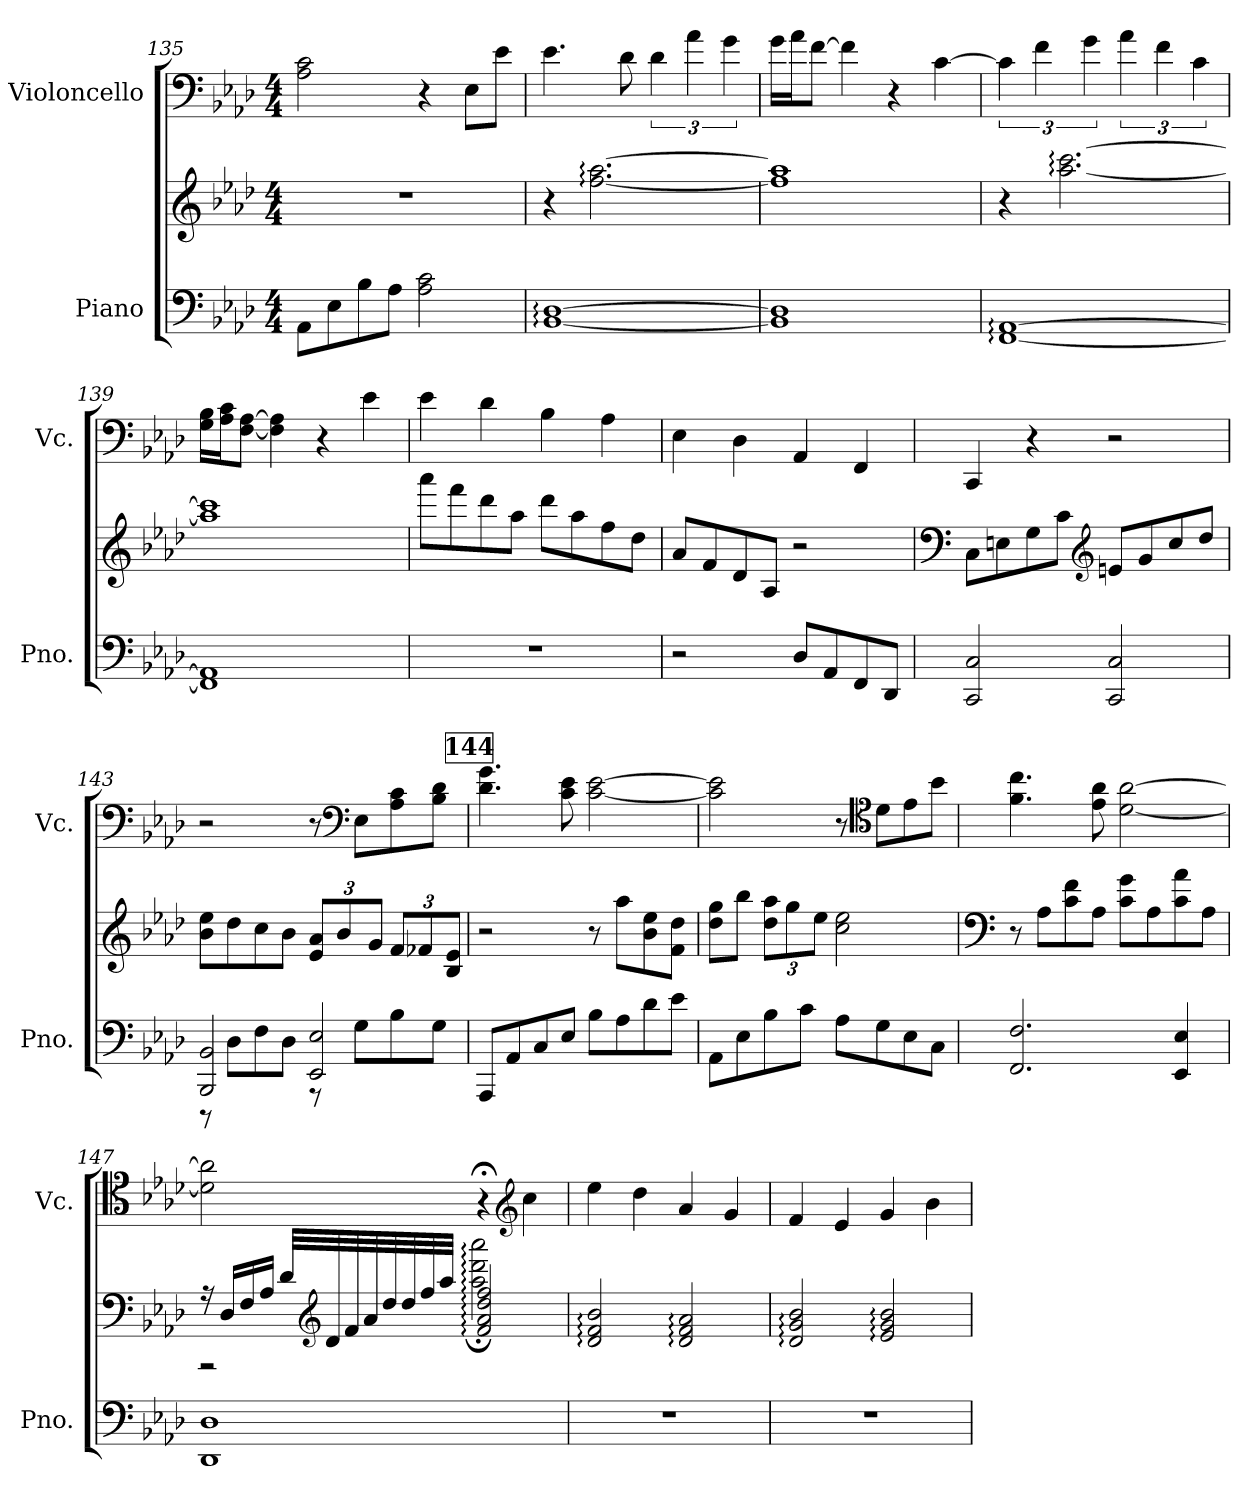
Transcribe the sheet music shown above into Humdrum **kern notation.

**kern	**kern	**kern
*part2	*part2	*part1
*staff3	*staff2	*staff1
*I"Piano	*	*I"Violoncello
*I'Pno.	*	*I'Vc.
*clefF4	*clefG2	*clefF4
*k[b-e-a-d-]	*k[b-e-a-d-]	*k[b-e-a-d-]
*M4/4	*M4/4	*M4/4
=135	=135	=135
8AA-\L	1r	2A-\ 2c\
8E-\	.	.
8B-\	.	.
8A-\J	.	.
2A-\ 2c\	.	4r
.	.	8E-\L
.	.	8e-\J
=136	=136	=136
[1BB-: [1D-:	4r	4.e-\
.	[2.ff\: [2.aa-\:	.
.	.	8d-\
.	.	6d-\
.	.	6a-\
.	.	6g\
=137	=137	=137
1BB-] 1D-]	1ff] 1aa-]	16g\LL
.	.	16a-\J
.	.	[8f\J
.	.	4f\]
.	.	4r
.	.	[4c\
=138	=138	=138
[1FF: [1AA-:	4r	6c\]
.	.	6f\
.	[2.aa-\: [2.ccc\:	.
.	.	6g\
.	.	6a-\
.	.	6f\
.	.	6c\
!!LO:LB:g=z
=139	=139	=139
1FF] 1AA-]	1aa-] 1ccc]	16G\ 16B-\LL
.	.	16A-\ 16c\J
.	.	[8F\ [8A-\J
.	.	4F\] 4A-\]
.	.	4r
.	.	4e-\
=140	=140	=140
1r	8aaa-\L	4e-\
.	8fff\	.
.	8ddd-\	4d-\
.	8aa-\J	.
.	8ddd-\L	4B-\
.	8aa-\	.
.	8ff\	4A-\
.	8dd-\J	.
=141	=141	=141
2r	8a-/L	4E-\
.	8f/	.
.	8d-/	4D-\
.	8A-/J	.
8D-/L	2r	4AA-/
8AA-/	.	.
8FF/	.	4FF/
8DD-/J	.	.
=142	=142	=142
*	*clefF4	*
2CC/ 2C/	8C\L	4CC/
.	8En\	.
.	8G\	4r
.	8c\J	.
*	*clefG2	*
2CC/ 2C/	8en/L	2r
.	8g/	.
.	8cc/	.
.	8dd-/J	.
!!LO:LB:g=z
=143	=143	=143
*^	*	*
2BBB-/ 2BB-/	8r	8b-\ 8ee-\L	2r
.	8D-\L	8dd-\	.
.	8F\	8cc\	.
.	8D-\J	8b-\J	.
*	*	*Xbrackettup	*
2EE-/ 2E-/	8r	12e-/ 12a-/L	8r
.	.	12b-/	.
*	*	*	*clefF4
.	8G\L	.	8E-\L
.	.	12g/J	.
.	8B-\	12f/L	8A-\ 8c\
.	.	12f-X/	.
.	8G\J	.	8B-\ 8d-\J
.	.	12B-/ 12e-/J	.
*v	*v	*	*
!!LO:REH:place=s1:a:Bi:fs=11:t=144
=144	=144	=144
8AAA-/L	2r	4.d-\ 4.g\
8AA-/	.	.
8C/	.	.
8E-/J	.	8c\ 8e-\
8B-\L	8r	[2c\ [2e-\
8A-\	8aa-\L	.
8d-\	8b-\ 8ee-\	.
8e-\J	8f\ 8dd-\J	.
=145	=145	=145
8AA-\L	8dd-\ 8gg\L	2c\] 2e-\]
8E-\	8bb-\J	.
8B-\	12dd-\ 12aa-\L	.
.	12gg\	.
8c\J	.	.
.	12ee-\J	.
8A-\L	2cc\ 2ee-\	8r
*	*	*clefC4
8G\	.	8d-\L
8E-\	.	8e-\
8C\J	.	8b-\J
!!LO:LB:g=z
=146	=146	=146
*	*clefF4	*
2.FF/ 2.F/	8r	4.f\ 4.cc\
.	8A-\L	.
.	8c\ 8f\	.
.	8A-\J	8e-\ 8a-\
.	8c\ 8g\L	[2d-\ [2a-\
.	8A-\	.
4EE-/ 4E-/	8c\ 8a-\	.
.	8A-\J	.
=147	=147	=147
*	*^	*
1DD- 1D-	16r	2r	2d-\] 2a-\]
.	16D-/LL	.	.
.	16F/	.	.
.	16A-/JJ	.	.
.	32d-/LLL	.	.
*	*clefG2	*	*
.	32d-/	.	.
.	32f/	.	.
.	32a-/	.	.
.	32dd-/	.	.
.	32dd-/	.	.
.	32ff/	.	.
.	32aa-/JJJ	.	.
.	2f/: 2a-/: 2dd-/: 2ff/:	2aa-\;: 2ddd-\;: 2aaa-\;:	4r;<
*	*	*	*clefG2
.	.	.	4cc\
*	*v	*v	*
=148	=148	=148
1r	2d-/: 2f/: 2b-/:	4ee-\
.	.	4dd-\
.	2d-/: 2f/: 2a-/:	4a-/
.	.	4g/
=149	=149	=149
1r	2d-/: 2g/: 2b-/:	4f/
.	.	4e-/
.	2e-/: 2g/: 2b-/:	4g/
.	.	4b-\
=	=	=
*-	*-	*-
